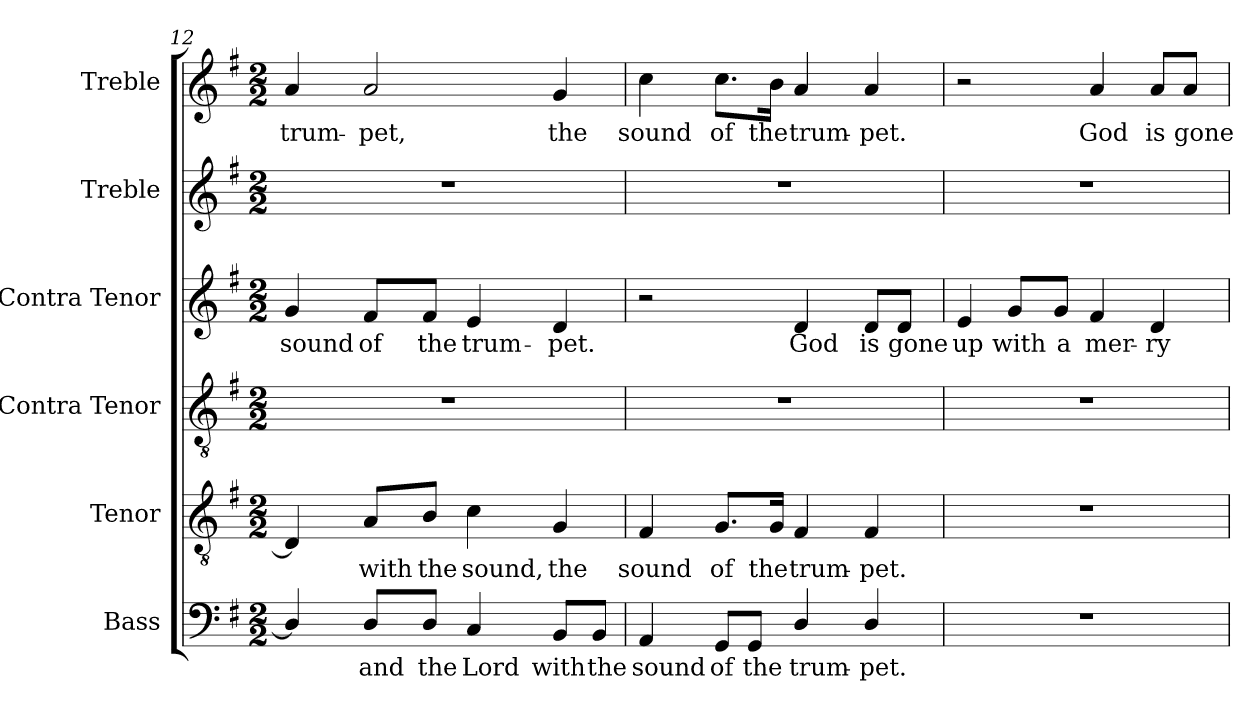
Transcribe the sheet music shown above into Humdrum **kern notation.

**kern	**text	**kern	**text	**kern	**kern	**text	**kern	**kern	**text
*part6	*part6	*part5	*part5	*part4	*part3	*part3	*part2	*part1	*part1
*staff6	*staff6	*staff5	*staff5	*staff4	*staff3	*staff3	*staff2	*staff1	*staff1
*I"Bass	*	*I"Tenor	*	*I"Contra Tenor	*I"Contra Tenor	*	*I"Treble	*I"Treble	*
*I'B.	*	*I'T.	*	*I'A.	*I'A.	*	*	*	*
!!LO:PB:g=z
*clefF4	*	*clefGv2	*	*clefGv2	*clefG2	*	*clefG2	*clefG2	*
*	*	*ITrd7c12	*	*ITrd7c12	*	*	*	*	*
*k[f#]	*	*k[f#]	*	*k[f#]	*k[f#]	*	*k[f#]	*k[f#]	*
*G:	*	*G:	*	*G:	*G:	*	*G:	*G:	*
*M2/2	*	*M2/2	*	*M2/2	*M2/2	*	*M2/2	*M2/2	*
=12	=12	=12	=12	=12	=12	=12	=12	=12	=12
!	!	!	!	!	!	!LO:LY:b:color=#000000	!	!	!
!	!	!	!	!	!	!	!	!	!LO:LY:b:color=#000000
4Di/]	.	4DDi/]	.	1r	4gi/	sound	1r	4ai/	trum-
!	!LO:LY:b:color=#000000	!	!	!	!	!	!	!	!
!	!	!	!LO:LY:b:color=#000000	!	!	!	!	!	!
!	!	!	!	!	!	!LO:LY:b:color=#000000	!	!	!
!	!	!	!	!	!	!	!	!	!LO:LY:b:color=#000000
8Di/L	and	8AAi/L	with	.	8f#i/L	of	.	2ai/	-pet,
!	!LO:LY:b:color=#000000	!	!	!	!	!	!	!	!
!	!	!	!LO:LY:b:color=#000000	!	!	!	!	!	!
!	!	!	!	!	!	!LO:LY:b:color=#000000	!	!	!
8Di/J	the	8BBi/J	the	.	8f#i/J	the	.	.	.
!	!LO:LY:b:color=#000000	!	!	!	!	!	!	!	!
!	!	!	!LO:LY:b:color=#000000	!	!	!	!	!	!
!	!	!	!	!	!	!LO:LY:b:color=#000000	!	!	!
4Ci/	Lord	4Ci\	sound,	.	4ei/	trum-	.	.	.
!	!LO:LY:b:color=#000000	!	!	!	!	!	!	!	!
!	!	!	!LO:LY:b:color=#000000	!	!	!	!	!	!
!	!	!	!	!	!	!LO:LY:b:color=#000000	!	!	!
!	!	!	!	!	!	!	!	!	!LO:LY:b:color=#000000
8BBi/L	with	4GGi/	the	.	4di/	-pet.	.	4gi/	the
!	!LO:LY:b:color=#000000	!	!	!	!	!	!	!	!
8BBi/J	the	.	.	.	.	.	.	.	.
=13	=13	=13	=13	=13	=13	=13	=13	=13	=13
!	!LO:LY:b:color=#000000	!	!	!	!	!	!	!	!
!	!	!	!LO:LY:b:color=#000000	!	!	!	!	!	!
!	!	!	!	!	!	!	!	!	!LO:LY:b:color=#000000
4AAi/	sound	4FF#i/	sound	1r	2r	.	1r	4cci\	sound
!	!LO:LY:b:color=#000000	!	!	!	!	!	!	!	!
!	!	!	!LO:LY:b:color=#000000	!	!	!	!	!	!
!	!	!	!	!	!	!	!	!	!LO:LY:b:color=#000000
8GGi/L	of	8.GGi/L	of	.	.	.	.	8.cci\L	of
!	!LO:LY:b:color=#000000	!	!	!	!	!	!	!	!
8GGi/J	the	.	.	.	.	.	.	.	.
!	!	!	!LO:LY:b:color=#000000	!	!	!	!	!	!
!	!	!	!	!	!	!	!	!	!LO:LY:b:color=#000000
.	.	16GGi/Jk	the	.	.	.	.	16bi\Jk	the
!	!LO:LY:b:color=#000000	!	!	!	!	!	!	!	!
!	!	!	!LO:LY:b:color=#000000	!	!	!	!	!	!
!	!	!	!	!	!	!LO:LY:b:color=#000000	!	!	!
!	!	!	!	!	!	!	!	!	!LO:LY:b:color=#000000
4Di/	trum-	4FF#i/	trum-	.	4di/	God	.	4ai/	trum-
!	!LO:LY:b:color=#000000	!	!	!	!	!	!	!	!
!	!	!	!LO:LY:b:color=#000000	!	!	!	!	!	!
!	!	!	!	!	!	!LO:LY:b:color=#000000	!	!	!
!	!	!	!	!	!	!	!	!	!LO:LY:b:color=#000000
4Di/	-pet.	4FF#i/	-pet.	.	8di/L	is	.	4ai/	-pet.
!	!	!	!	!	!	!LO:LY:b:color=#000000	!	!	!
.	.	.	.	.	8di/J	gone	.	.	.
=14	=14	=14	=14	=14	=14	=14	=14	=14	=14
!	!	!	!	!	!	!LO:LY:b:color=#000000	!	!	!
1r	.	1r	.	1r	4ei/	up	1r	2r	.
!	!	!	!	!	!	!LO:LY:b:color=#000000	!	!	!
.	.	.	.	.	8gi/L	with	.	.	.
!	!	!	!	!	!	!LO:LY:b:color=#000000	!	!	!
.	.	.	.	.	8gi/J	a	.	.	.
!	!	!	!	!	!	!LO:LY:b:color=#000000	!	!	!
!	!	!	!	!	!	!	!	!	!LO:LY:b:color=#000000
.	.	.	.	.	4f#i/	mer-	.	4ai/	God
!	!	!	!	!	!	!LO:LY:b:color=#000000	!	!	!
!	!	!	!	!	!	!	!	!	!LO:LY:b:color=#000000
.	.	.	.	.	4di/	-ry	.	8ai/L	is
!	!	!	!	!	!	!	!	!	!LO:LY:b:color=#000000
.	.	.	.	.	.	.	.	8ai/J	gone
=	=	=	=	=	=	=	=	=	=
*-	*-	*-	*-	*-	*-	*-	*-	*-	*-
